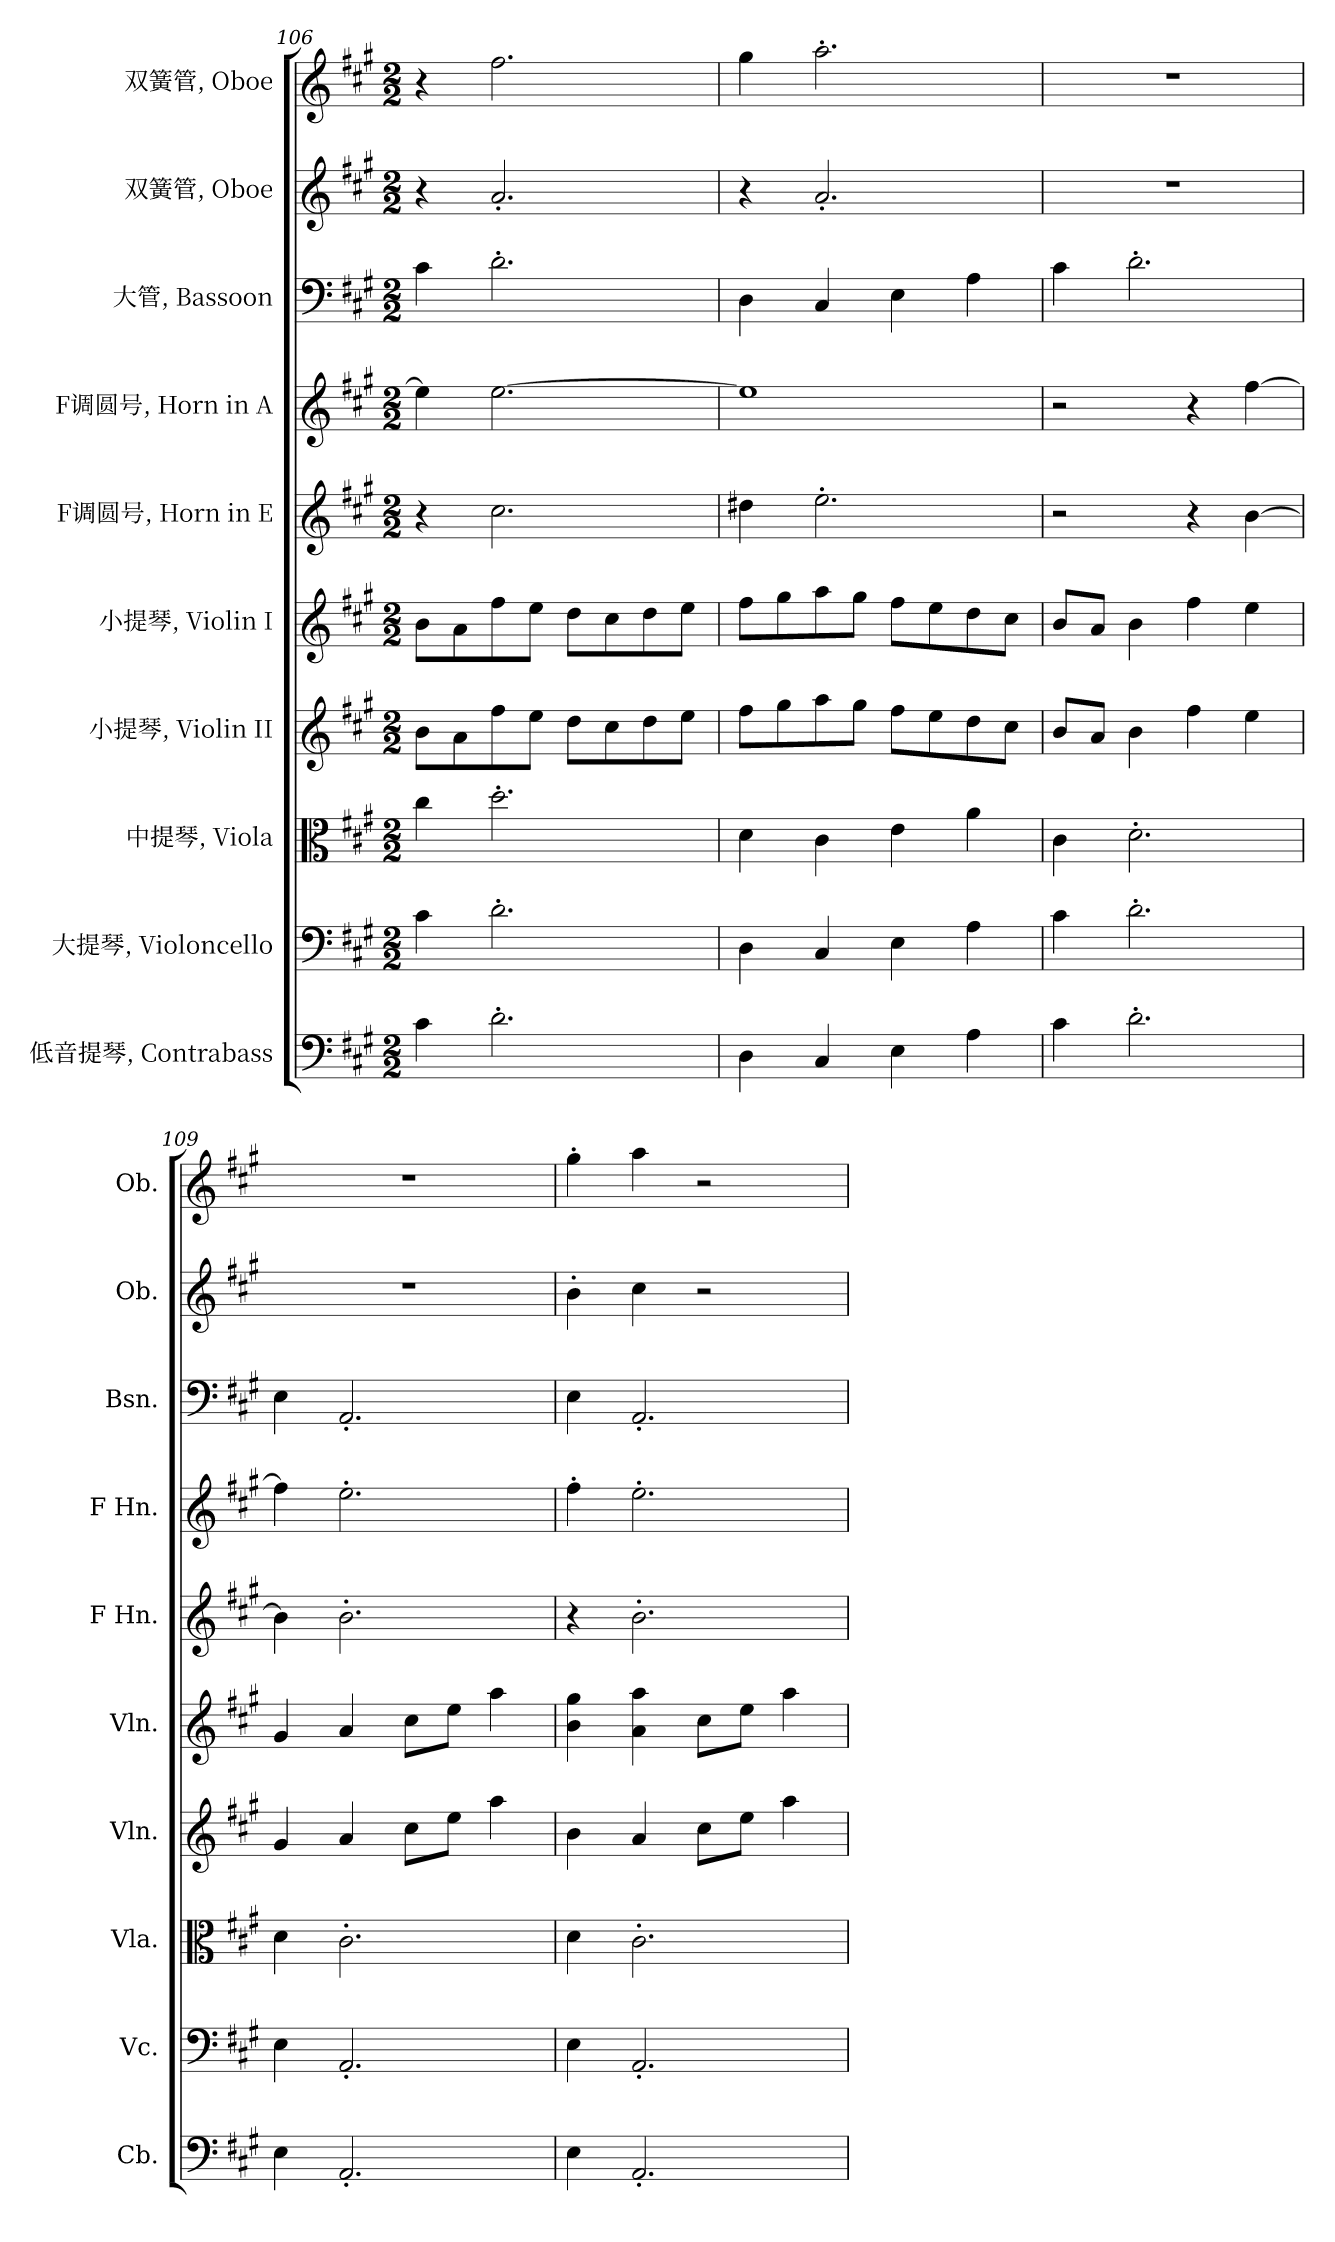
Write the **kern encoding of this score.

**kern	**kern	**kern	**kern	**kern	**kern	**kern	**kern	**kern	**kern
*part10	*part9	*part8	*part7	*part6	*part5	*part4	*part3	*part2	*part1
*staff10	*staff9	*staff8	*staff7	*staff6	*staff5	*staff4	*staff3	*staff2	*staff1
*I"低音提琴, Contrabass	*I"大提琴, Violoncello	*I"中提琴, Viola	*I"小提琴, Violin II	*I"小提琴, Violin I	*I"F调圆号, Horn in E	*I"F调圆号, Horn in A	*I"大管, Bassoon	*I"双簧管, Oboe	*I"双簧管, Oboe
*I'Cb.	*I'Vc.	*I'Vla.	*I'Vln.	*I'Vln.	*I'F Hn.	*I'F Hn.	*I'Bsn.	*I'Ob.	*I'Ob.
!!LO:PB:g=z
*clefF4	*clefF4	*clefC3	*clefG2	*clefG2	*clefG2	*clefG2	*clefF4	*clefG2	*clefG2
*ITrd7c12	*	*	*	*	*ITrd4c7	*ITrd4c7	*	*	*
*k[f#c#g#]	*k[f#c#g#]	*k[f#c#g#]	*k[f#c#g#]	*k[f#c#g#]	*k[f#c#]	*k[f#c#]	*k[f#c#g#]	*k[f#c#g#]	*k[f#c#g#]
*M2/2	*M2/2	*M2/2	*M2/2	*M2/2	*M2/2	*M2/2	*M2/2	*M2/2	*M2/2
=106	=106	=106	=106	=106	=106	=106	=106	=106	=106
4C#\	4c#\	4cc#\	8b\L	8b\L	4r	4a\]	4c#\	4r	4r
.	.	.	8a\	8a\	.	.	.	.	.
2.D'\	2.d'\	2.dd'\	8ff#\	8ff#\	2.f#\	[2.a\	2.d'\	2.a'/	2.ff#\
.	.	.	8ee\J	8ee\J	.	.	.	.	.
.	.	.	8dd\L	8dd\L	.	.	.	.	.
.	.	.	8cc#\	8cc#\	.	.	.	.	.
.	.	.	8dd\	8dd\	.	.	.	.	.
.	.	.	8ee\J	8ee\J	.	.	.	.	.
=107	=107	=107	=107	=107	=107	=107	=107	=107	=107
4DD\	4D\	4d\	8ff#\L	8ff#\L	4g#X\	1a]	4D\	4r	4gg#\
.	.	.	8gg#\	8gg#\	.	.	.	.	.
4CC#/	4C#/	4c#\	8aa\	8aa\	2.a'\	.	4C#/	2.a'/	2.aa'\
.	.	.	8gg#\J	8gg#\J	.	.	.	.	.
4EE\	4E\	4e\	8ff#\L	8ff#\L	.	.	4E\	.	.
.	.	.	8ee\	8ee\	.	.	.	.	.
4AA\	4A\	4a\	8dd\	8dd\	.	.	4A\	.	.
.	.	.	8cc#\J	8cc#\J	.	.	.	.	.
=108	=108	=108	=108	=108	=108	=108	=108	=108	=108
4C#\	4c#\	4c#\	8b/L	8b/L	2r	2r	4c#\	1r	1r
.	.	.	8a/J	8a/J	.	.	.	.	.
2.D'\	2.d'\	2.d'\	4b\	4b\	.	.	2.d'\	.	.
.	.	.	4ff#\	4ff#\	4r	4r	.	.	.
.	.	.	4ee\	4ee\	[4e\	[4b\	.	.	.
=109	=109	=109	=109	=109	=109	=109	=109	=109	=109
4EE\	4E\	4d\	4g#/	4g#/	4e\]	4b\]	4E\	1r	1r
2.AAA'/	2.AA'/	2.c#'\	4a/	4a/	2.e'\	2.a'\	2.AA'/	.	.
.	.	.	8cc#\L	8cc#\L	.	.	.	.	.
.	.	.	8ee\J	8ee\J	.	.	.	.	.
.	.	.	4aa\	4aa\	.	.	.	.	.
=110	=110	=110	=110	=110	=110	=110	=110	=110	=110
4EE\	4E\	4d\	4b\	4b\ 4gg#\	4r	4b'\	4E\	4b'\	4gg#'\
2.AAA'/	2.AA'/	2.c#'\	4a/	4a\ 4aa\	2.e'\	2.a'\	2.AA'/	4cc#\	4aa\
.	.	.	8cc#\L	8cc#\L	.	.	.	2r	2r
.	.	.	8ee\J	8ee\J	.	.	.	.	.
.	.	.	4aa\	4aa\	.	.	.	.	.
=	=	=	=	=	=	=	=	=	=
*-	*-	*-	*-	*-	*-	*-	*-	*-	*-
